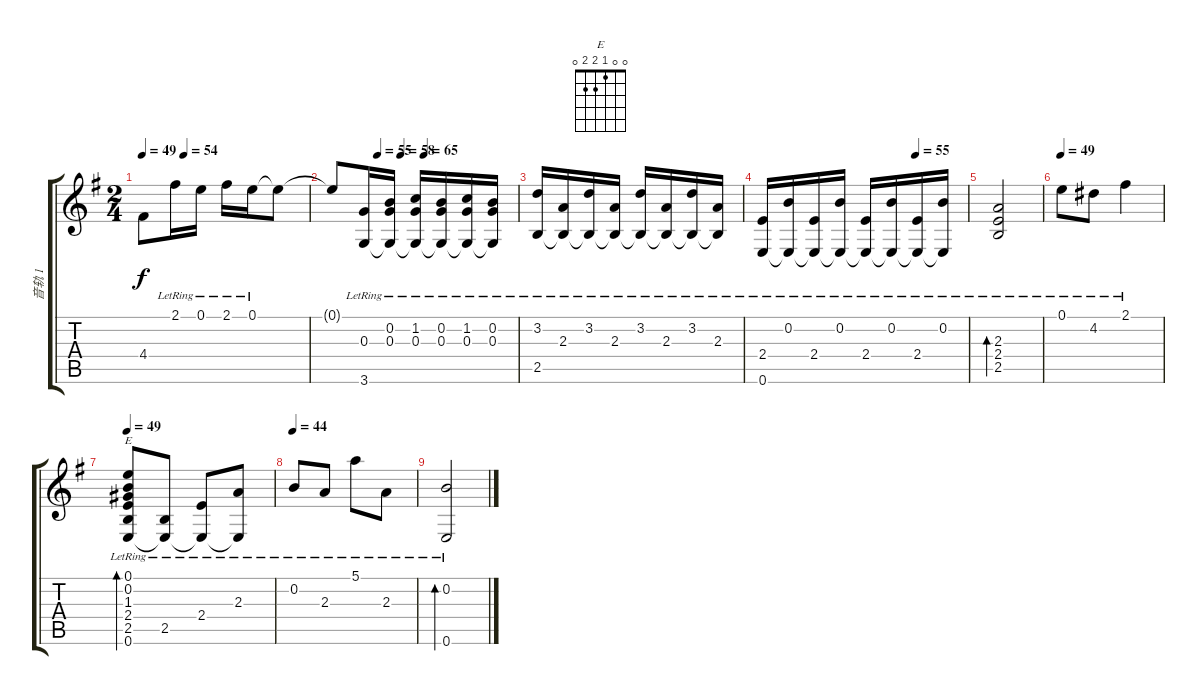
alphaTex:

\track ("音轨 1" "音轨 1") {instrument acousticguitarsteel}
\staff {score tabs}
\tuning (E4 B3 G3 D3 A2 E2) {hide}
\chord ("E" 0 0 1 2 2 0)
\ts (2 4)
\tempo 49
\tempo (54 0.25)
\clef g2
\ks g
4.4{t}.8{dy f} 2.1{lr}.16 0.1{lr}.16 2.1{lr}.16 0.1{lr}.16 0.1{t}.8 |
\tempo (55 0.25)
\tempo (58 0.375)
\tempo (65 0.5)
0.1{t}.8 (0.3{lr} 3.6{lr}).16 (0.2{lr} 0.3{lr} 3.6{t}).16 (1.2{lr} 0.3{lr} 3.6{t}).16 (0.2{lr} 0.3{lr} 3.6{t}).16 (1.2{lr} 0.3{lr} 3.6{t}).16 (0.2{lr} 0.3{lr} 3.6{t}).16 |
(3.2{lr} 2.5{lr}).16 (2.3{lr} 2.5{t}).16 (3.2{lr} 2.5{t}).16 (2.3{lr} 2.5{t}).16 (3.2{lr} 2.5{t}).16 (2.3{lr} 2.5{t}).16 (3.2{lr} 2.5{t}).16 (2.3{lr} 2.5{t}).16 |
\tempo (55 0.75)
(2.4{lr} 0.6{lr}).16 (0.2{lr} 0.6{t}).16 (2.4{lr} 0.6{t}).16 (0.2{lr} 0.6{t}).16 (2.4{lr} 0.6{t}).16 (0.2{lr} 0.6{t}).16 (2.4{lr} 0.6{t}).16 (0.2{lr} 0.6{t}).16 |
(2.3{lr} 2.4{lr} 2.5{lr}).2{bd 480} |
\tempo 49
0.1{lr}.8 4.2{lr}.8 2.1{lr}.4 |
\tempo 49
(0.1{lr} 0.2{lr} 1.3{lr} 2.4{lr} 2.5{lr} 0.6{lr}).8{bd 240 ch "E"} (2.5{lr} 0.6{t}).8 (2.4{lr} 0.6{t}).8 (2.3{lr} 0.6{t}).8 |
\tempo 44
0.2{lr}.8 2.3{lr}.8 5.1{lr}.8 2.3{lr}.8 |
(0.2{lr} 0.6{lr}).2{bd 240}
